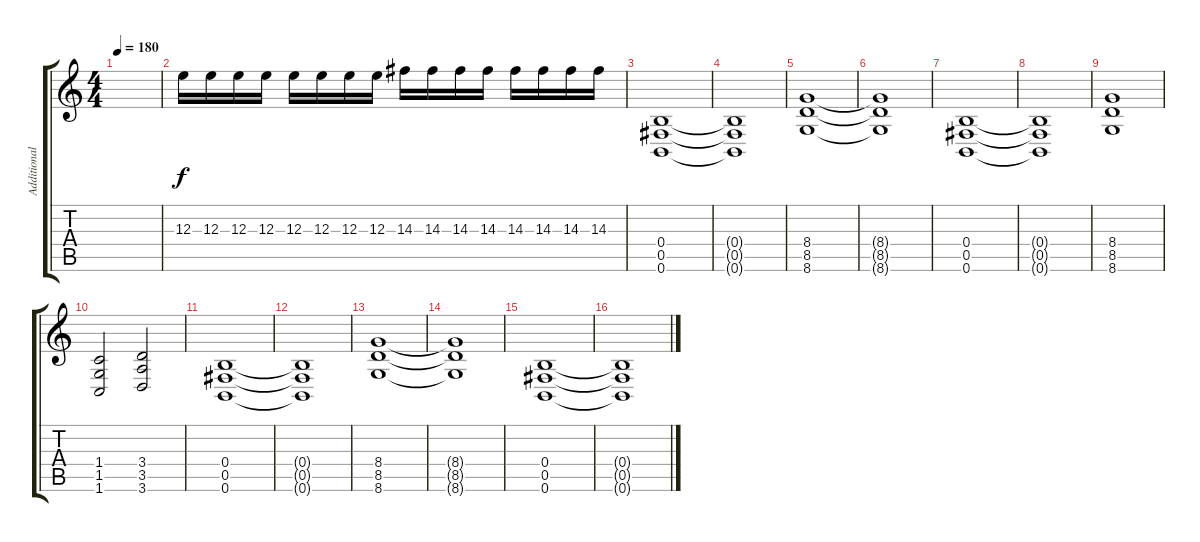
\track ("Additional Guitar" "Additional") {instrument distortionguitar}
\staff {score tabs}
\tuning (Db4 Ab3 E3 B2 Gb2 B1) {hide}
\ts (4 4)
\tempo 180
\clef g2
\ks c
|
12.3.16{volume 8} 12.3.16 12.3.16 12.3.16 12.3.16 12.3.16 12.3.16 12.3.16 14.3.16 14.3.16 14.3.16 14.3.16 14.3.16 14.3.16 14.3.16 14.3.16 |
(0.4 0.5 0.6).1{volume 13} |
(0.4{t} 0.5{t} 0.6{t}).1 |
(8.4 8.5 8.6).1 |
(8.4{t} 8.5{t} 8.6{t}).1 |
(0.4 0.5 0.6).1 |
(0.4{t} 0.5{t} 0.6{t}).1 |
(8.4 8.5 8.6).1 |
(1.4 1.5 1.6).2 (3.4 3.5 3.6).2 |
(0.4 0.5 0.6).1 |
(0.4{t} 0.5{t} 0.6{t}).1 |
(8.4 8.5 8.6).1 |
(8.4{t} 8.5{t} 8.6{t}).1 |
(0.4 0.5 0.6).1 |
(0.4{t} 0.5{t} 0.6{t}).1
